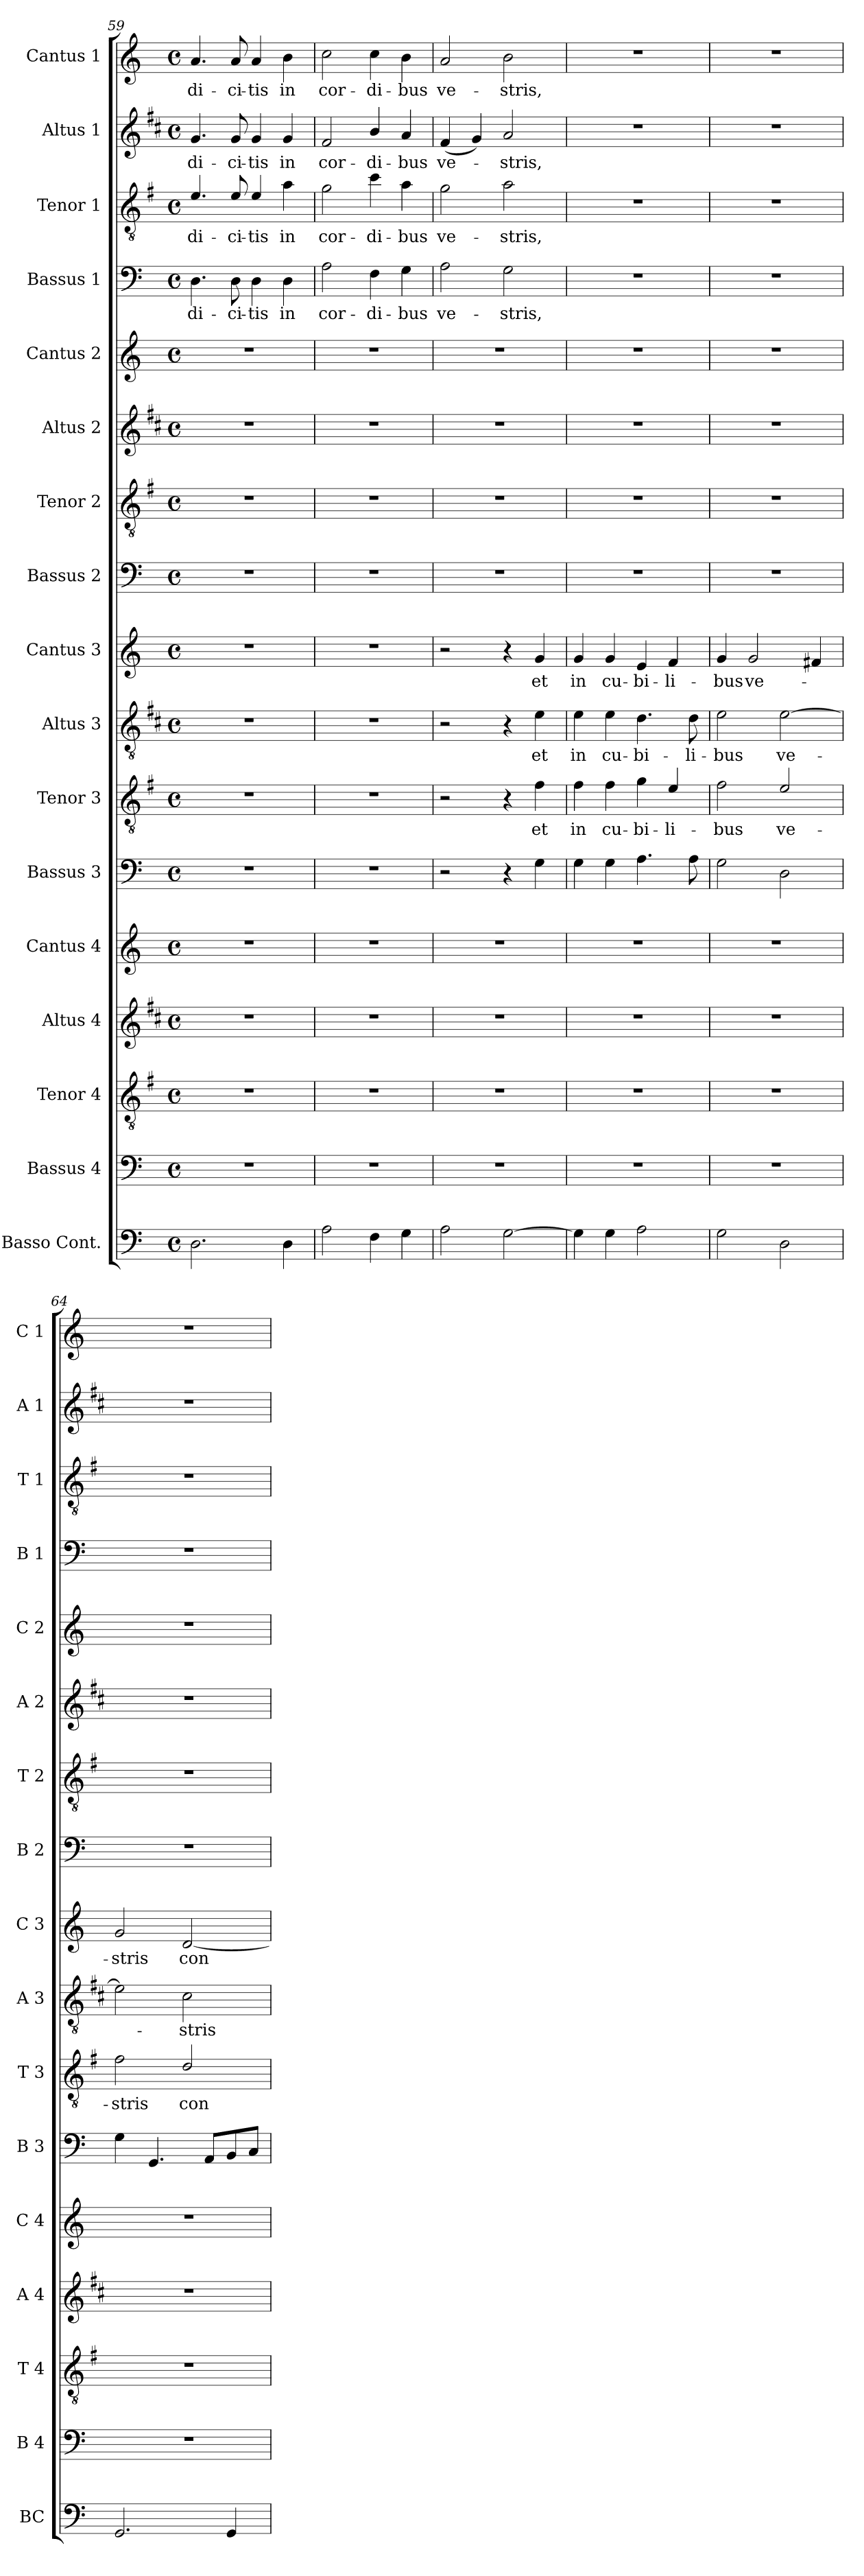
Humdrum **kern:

**kern	**kern	**kern	**kern	**kern	**kern	**kern	**text	**kern	**text	**kern	**text	**kern	**kern	**kern	**kern	**kern	**text	**kern	**text	**kern	**text	**kern	**text
*part17	*part16	*part15	*part14	*part13	*part12	*part11	*part11	*part10	*part10	*part9	*part9	*part8	*part7	*part6	*part5	*part4	*part4	*part3	*part3	*part2	*part2	*part1	*part1
*staff17	*staff16	*staff15	*staff14	*staff13	*staff12	*staff11	*staff11	*staff10	*staff10	*staff9	*staff9	*staff8	*staff7	*staff6	*staff5	*staff4	*staff4	*staff3	*staff3	*staff2	*staff2	*staff1	*staff1
*I"Basso Cont.	*I"Bassus 4	*I"Tenor 4	*I"Altus 4	*I"Cantus 4	*I"Bassus 3	*I"Tenor 3	*	*I"Altus 3	*	*I"Cantus 3	*	*I"Bassus 2	*I"Tenor 2	*I"Altus 2	*I"Cantus 2	*I"Bassus 1	*	*I"Tenor 1	*	*I"Altus 1	*	*I"Cantus 1	*
*I'BC	*I'B 4	*I'T 4	*I'A 4	*I'C 4	*I'B 3	*I'T 3	*	*I'A 3	*	*I'C 3	*	*I'B 2	*I'T 2	*I'A 2	*I'C 2	*I'B 1	*	*I'T 1	*	*I'A 1	*	*I'C 1	*
*clefF4	*clefF4	*clefGv2	*clefG2	*clefG2	*clefF4	*clefGv2	*	*clefGv2	*	*clefG2	*	*clefF4	*clefGv2	*clefG2	*clefG2	*clefF4	*	*clefGv2	*	*clefG2	*	*clefG2	*
*	*	*ITrd4c7	*ITrd1c2	*	*	*ITrd4c7	*	*ITrd1c2	*	*	*	*	*ITrd4c7	*ITrd1c2	*	*	*	*ITrd4c7	*	*ITrd1c2	*	*	*
*k[]	*k[]	*k[]	*k[]	*k[]	*k[]	*k[]	*	*k[]	*	*k[]	*	*k[]	*k[]	*k[]	*k[]	*k[]	*	*k[]	*	*k[]	*	*k[]	*
*C:	*C:	*C:	*C:	*C:	*C:	*C:	*	*C:	*	*C:	*	*C:	*C:	*C:	*C:	*C:	*	*C:	*	*C:	*	*C:	*
*M4/4	*M4/4	*M4/4	*M4/4	*M4/4	*M4/4	*M4/4	*	*M4/4	*	*M4/4	*	*M4/4	*M4/4	*M4/4	*M4/4	*M4/4	*	*M4/4	*	*M4/4	*	*M4/4	*
*met(c)	*met(c)	*met(c)	*met(c)	*met(c)	*met(c)	*met(c)	*	*met(c)	*	*met(c)	*	*met(c)	*met(c)	*met(c)	*met(c)	*met(c)	*	*met(c)	*	*met(c)	*	*met(c)	*
=59	=59	=59	=59	=59	=59	=59	=59	=59	=59	=59	=59	=59	=59	=59	=59	=59	=59	=59	=59	=59	=59	=59	=59
!	!	!	!	!	!	!	!	!	!	!	!	!	!	!	!	!	!LO:LY:b	!	!LO:LY:b	!	!LO:LY:b	!	!LO:LY:b
2.D\	1r	1r	1r	1r	1r	1r	.	1r	.	1r	.	1r	1r	1r	1r	4.D\	di-	4.A/	di-	4.f/	di-	4.a/	di-
!	!	!	!	!	!	!	!	!	!	!	!	!	!	!	!	!	!LO:LY:b	!	!LO:LY:b	!	!LO:LY:b	!	!LO:LY:b
.	.	.	.	.	.	.	.	.	.	.	.	.	.	.	.	8D\	-ci-	8A/	-ci-	8f/	-ci-	8a/	-ci-
!	!	!	!	!	!	!	!	!	!	!	!	!	!	!	!	!	!LO:LY:b	!	!LO:LY:b	!	!LO:LY:b	!	!LO:LY:b
.	.	.	.	.	.	.	.	.	.	.	.	.	.	.	.	4D\	-tis	4A/	-tis	4f/	-tis	4a/	-tis
!	!	!	!	!	!	!	!	!	!	!	!	!	!	!	!	!	!LO:LY:b	!	!LO:LY:b	!	!LO:LY:b	!	!LO:LY:b
4D\	.	.	.	.	.	.	.	.	.	.	.	.	.	.	.	4D\	in	4d\	in	4f/	in	4b\	in
=60	=60	=60	=60	=60	=60	=60	=60	=60	=60	=60	=60	=60	=60	=60	=60	=60	=60	=60	=60	=60	=60	=60	=60
!	!	!	!	!	!	!	!	!	!	!	!	!	!	!	!	!	!LO:LY:b	!	!LO:LY:b	!	!LO:LY:b	!	!LO:LY:b
2A\	1r	1r	1r	1r	1r	1r	.	1r	.	1r	.	1r	1r	1r	1r	2A\	cor-	2c\	cor-	2e/	cor-	2cc\	cor-
!	!	!	!	!	!	!	!	!	!	!	!	!	!	!	!	!	!LO:LY:b	!	!LO:LY:b	!	!LO:LY:b	!	!LO:LY:b
4F\	.	.	.	.	.	.	.	.	.	.	.	.	.	.	.	4F\	-di-	4f\	-di-	4a/	-di-	4cc\	-di-
!	!	!	!	!	!	!	!	!	!	!	!	!	!	!	!	!	!LO:LY:b	!	!LO:LY:b	!	!LO:LY:b	!	!LO:LY:b
4G\	.	.	.	.	.	.	.	.	.	.	.	.	.	.	.	4G\	-bus	4d\	-bus	4g/	-bus	4b\	-bus
=61	=61	=61	=61	=61	=61	=61	=61	=61	=61	=61	=61	=61	=61	=61	=61	=61	=61	=61	=61	=61	=61	=61	=61
!	!	!	!	!	!	!	!	!	!	!	!	!	!	!	!	!	!LO:LY:b	!	!LO:LY:b	!	!LO:LY:b	!	!LO:LY:b
2A\	1r	1r	1r	1r	2r	2r	.	2r	.	2r	.	1r	1r	1r	1r	2A\	ve-	2c\	ve-	(<4e/	ve-	2a/	ve-
.	.	.	.	.	.	.	.	.	.	.	.	.	.	.	.	.	.	.	.	4f/)	.	.	.
!	!	!	!	!	!	!	!	!	!	!	!	!	!	!	!	!	!LO:LY:b	!	!LO:LY:b	!	!LO:LY:b	!	!LO:LY:b
[2G\	.	.	.	.	4r	4r	.	4r	.	4r	.	.	.	.	.	2G\	-stris,	2d\	-stris,	2g/	-stris,	2b\	-stris,
!	!	!	!	!	!	!	!LO:LY:b	!	!LO:LY:b	!	!LO:LY:b	!	!	!	!	!	!	!	!	!	!	!	!
.	.	.	.	.	4G\	4B\	et	4d\	et	4g/	et	.	.	.	.	.	.	.	.	.	.	.	.
=62	=62	=62	=62	=62	=62	=62	=62	=62	=62	=62	=62	=62	=62	=62	=62	=62	=62	=62	=62	=62	=62	=62	=62
!	!	!	!	!	!	!	!LO:LY:b	!	!LO:LY:b	!	!LO:LY:b	!	!	!	!	!	!	!	!	!	!	!	!
4G\]	1r	1r	1r	1r	4G\	4B\	in	4d\	in	4g/	in	1r	1r	1r	1r	1r	.	1r	.	1r	.	1r	.
!	!	!	!	!	!	!	!LO:LY:b	!	!LO:LY:b	!	!LO:LY:b	!	!	!	!	!	!	!	!	!	!	!	!
4G\	.	.	.	.	4G\	4B\	cu-	4d\	cu-	4g/	cu-	.	.	.	.	.	.	.	.	.	.	.	.
!	!	!	!	!	!	!	!LO:LY:b	!	!LO:LY:b	!	!LO:LY:b	!	!	!	!	!	!	!	!	!	!	!	!
2A\	.	.	.	.	4.A\	4c\	-bi-	4.c\	-bi-	4e/	-bi-	.	.	.	.	.	.	.	.	.	.	.	.
!	!	!	!	!	!	!	!LO:LY:b	!	!	!	!LO:LY:b	!	!	!	!	!	!	!	!	!	!	!	!
.	.	.	.	.	.	4A/	-li-	.	.	4f/	-li-	.	.	.	.	.	.	.	.	.	.	.	.
!	!	!	!	!	!	!	!	!	!LO:LY:b	!	!	!	!	!	!	!	!	!	!	!	!	!	!
.	.	.	.	.	8A\	.	.	8c\	-li-	.	.	.	.	.	.	.	.	.	.	.	.	.	.
=63	=63	=63	=63	=63	=63	=63	=63	=63	=63	=63	=63	=63	=63	=63	=63	=63	=63	=63	=63	=63	=63	=63	=63
!	!	!	!	!	!	!	!LO:LY:b	!	!LO:LY:b	!	!LO:LY:b	!	!	!	!	!	!	!	!	!	!	!	!
2G\	1r	1r	1r	1r	2G\	2B\	-bus	2d\	-bus	4g/	-bus	1r	1r	1r	1r	1r	.	1r	.	1r	.	1r	.
!	!	!	!	!	!	!	!	!	!	!	!LO:LY:b	!	!	!	!	!	!	!	!	!	!	!	!
.	.	.	.	.	.	.	.	.	.	2g/	ve-	.	.	.	.	.	.	.	.	.	.	.	.
!	!	!	!	!	!	!	!LO:LY:b	!	!LO:LY:b	!	!	!	!	!	!	!	!	!	!	!	!	!	!
2D\	.	.	.	.	2D\	2A/	ve-	[2d\	ve-	.	.	.	.	.	.	.	.	.	.	.	.	.	.
.	.	.	.	.	.	.	.	.	.	4f#X/	.	.	.	.	.	.	.	.	.	.	.	.	.
!!LO:PB:g=z
=64	=64	=64	=64	=64	=64	=64	=64	=64	=64	=64	=64	=64	=64	=64	=64	=64	=64	=64	=64	=64	=64	=64	=64
!	!	!	!	!	!	!	!LO:LY:b	!	!	!	!LO:LY:b	!	!	!	!	!	!	!	!	!	!	!	!
2.GG/	1r	1r	1r	1r	4G\	2B\	-stris	2d\]	.	2g/	-stris	1r	1r	1r	1r	1r	.	1r	.	1r	.	1r	.
.	.	.	.	.	4.GG/	.	.	.	.	.	.	.	.	.	.	.	.	.	.	.	.	.	.
!	!	!	!	!	!	!	!LO:LY:b	!	!LO:LY:b	!	!LO:LY:b	!	!	!	!	!	!	!	!	!	!	!	!
.	.	.	.	.	.	2G/	con-	2B\	-stris	[2d/	con-	.	.	.	.	.	.	.	.	.	.	.	.
.	.	.	.	.	8AA/L	.	.	.	.	.	.	.	.	.	.	.	.	.	.	.	.	.	.
4GG/	.	.	.	.	8BB/	.	.	.	.	.	.	.	.	.	.	.	.	.	.	.	.	.	.
.	.	.	.	.	8C/J	.	.	.	.	.	.	.	.	.	.	.	.	.	.	.	.	.	.
=	=	=	=	=	=	=	=	=	=	=	=	=	=	=	=	=	=	=	=	=	=	=	=
*-	*-	*-	*-	*-	*-	*-	*-	*-	*-	*-	*-	*-	*-	*-	*-	*-	*-	*-	*-	*-	*-	*-	*-
